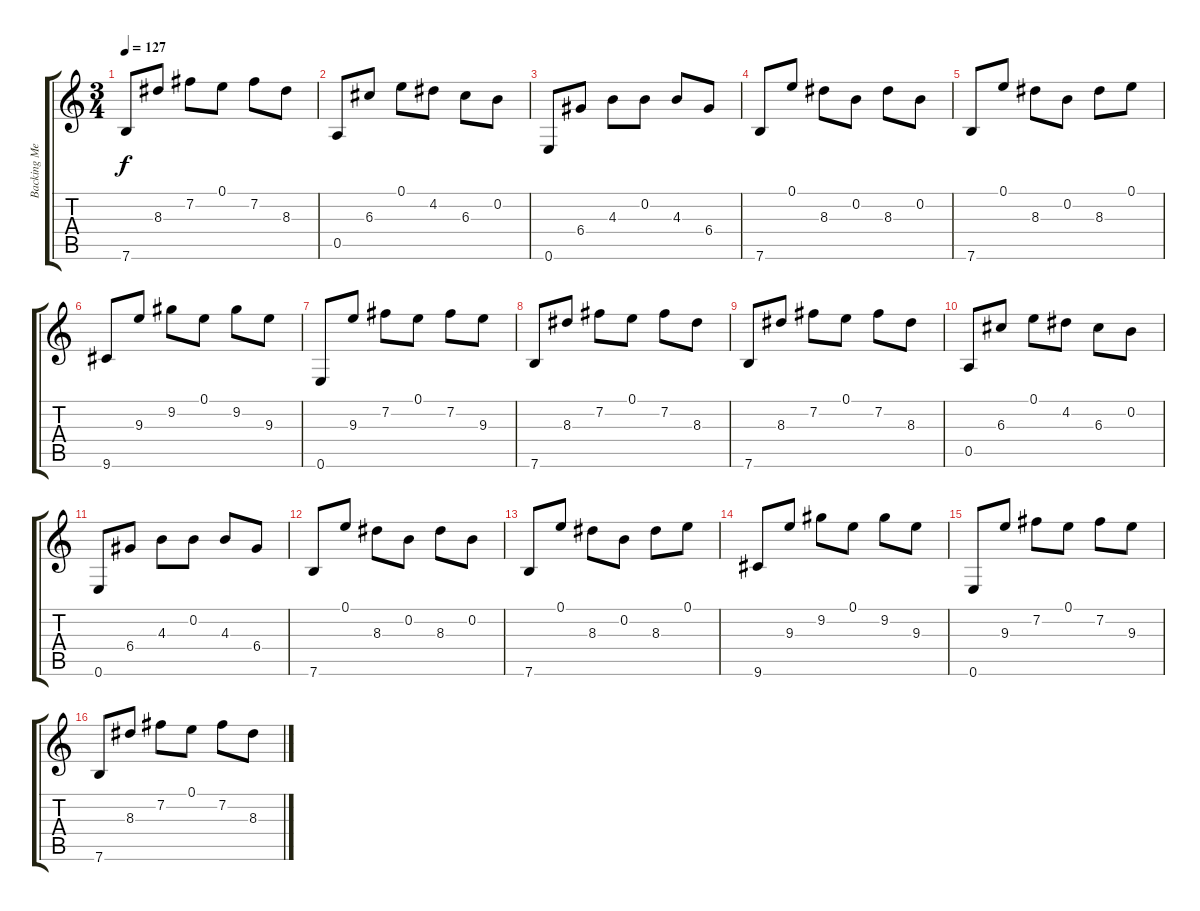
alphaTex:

\track ("Backing Melody" "Backing Me") {instrument acousticguitarsteel}
\staff {score tabs}
\tuning (E4 B3 G3 D3 A2 E2) {hide}
\ts (3 4)
\tempo 127
\clef g2
\ks c
7.6.8{dy f} 8.3.8 7.2.8 0.1.8 7.2.8 8.3.8 |
0.5.8 6.3.8 0.1.8 4.2.8 6.3.8 0.2.8 |
0.6.8 6.4.8 4.3.8 0.2.8 4.3.8 6.4.8 |
7.6.8 0.1.8 8.3.8 0.2.8 8.3.8 0.2.8 |
7.6.8 0.1.8 8.3.8 0.2.8 8.3.8 0.1.8 |
9.6.8 9.3.8 9.2.8 0.1.8 9.2.8 9.3.8 |
0.6.8 9.3.8 7.2.8 0.1.8 7.2.8 9.3.8 |
7.6.8 8.3.8 7.2.8 0.1.8 7.2.8 8.3.8 |
7.6.8 8.3.8 7.2.8 0.1.8 7.2.8 8.3.8 |
0.5.8 6.3.8 0.1.8 4.2.8 6.3.8 0.2.8 |
0.6.8 6.4.8 4.3.8 0.2.8 4.3.8 6.4.8 |
7.6.8 0.1.8 8.3.8 0.2.8 8.3.8 0.2.8 |
7.6.8 0.1.8 8.3.8 0.2.8 8.3.8 0.1.8 |
9.6.8 9.3.8 9.2.8 0.1.8 9.2.8 9.3.8 |
0.6.8 9.3.8 7.2.8 0.1.8 7.2.8 9.3.8 |
7.6.8 8.3.8 7.2.8 0.1.8 7.2.8 8.3.8
